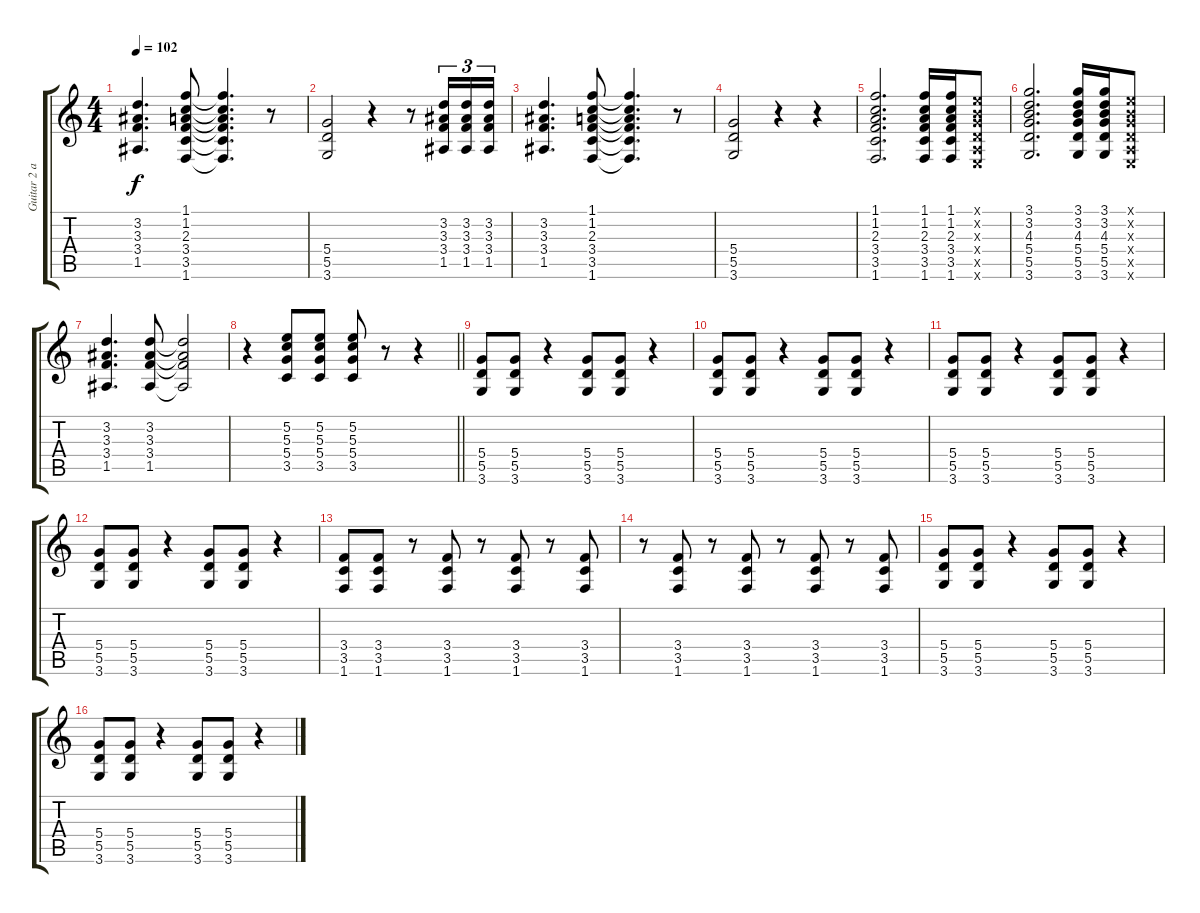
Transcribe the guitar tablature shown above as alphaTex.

\track ("Guitar 2 and 4" "Guitar 2 a") {instrument acousticguitarnylon}
\staff {score tabs}
\tuning (E4 B3 G3 D3 A2 E2) {hide}
\ts (4 4)
\tempo 102
\clef g2
\ks c
(3.2 3.3 3.4 1.5).4{d dy f} (1.1 1.2 2.3 3.4 3.5 1.6).8 (1.1{t} 1.2{t} 2.3{t} 3.4{t} 3.5{t} 1.6{t}).4{d} r.8 |
(5.4 5.5 3.6).2 r.4 r.8 (3.2 3.3 3.4 1.5).16{tu (3 2)} (3.2 3.3 3.4 1.5).16{tu (3 2)} (3.2 3.3 3.4 1.5).16{tu (3 2)} |
(3.2 3.3 3.4 1.5).4{d} (1.1 1.2 2.3 3.4 3.5 1.6).8 (1.1{t} 1.2{t} 2.3{t} 3.4{t} 3.5{t} 1.6{t}).4{d} r.8 |
(5.4 5.5 3.6).2 r.4 r.4 |
(1.1 1.2 2.3 3.4 3.5 1.6).2{d} (1.1 1.2 2.3 3.4 3.5 1.6).16 (1.1 1.2 2.3 3.4 3.5 1.6).16 (0.1{x} 0.2{x} 0.3{x} 0.4{x} 0.5{x} 0.6{x}).8 |
(3.1 3.2 4.3 5.4 5.5 3.6).2{d} (3.1 3.2 4.3 5.4 5.5 3.6).16 (3.1 3.2 4.3 5.4 5.5 3.6).16 (0.1{x} 0.2{x} 0.3{x} 0.4{x} 0.5{x} 0.6{x}).8 |
(3.2 3.3 3.4 1.5).4{d} (3.2 3.3 3.4 1.5).8 (3.2{t} 3.3{t} 3.4{t} 1.5{t}).2 |
\barLineRight lightlight
r.4 (5.2 5.3 5.4 3.5).8 (5.2 5.3 5.4 3.5).8 (5.2 5.3 5.4 3.5).8 r.8 r.4 |
(5.4 5.5 3.6).8 (5.4 5.5 3.6).8 r.4 (5.4 5.5 3.6).8 (5.4 5.5 3.6).8 r.4 |
(5.4 5.5 3.6).8 (5.4 5.5 3.6).8 r.4 (5.4 5.5 3.6).8 (5.4 5.5 3.6).8 r.4 |
(5.4 5.5 3.6).8 (5.4 5.5 3.6).8 r.4 (5.4 5.5 3.6).8 (5.4 5.5 3.6).8 r.4 |
(5.4 5.5 3.6).8 (5.4 5.5 3.6).8 r.4 (5.4 5.5 3.6).8 (5.4 5.5 3.6).8 r.4 |
(3.4 3.5 1.6).8 (3.4 3.5 1.6).8 r.8 (3.4 3.5 1.6).8 r.8 (3.4 3.5 1.6).8 r.8 (3.4 3.5 1.6).8 |
r.8 (3.4 3.5 1.6).8 r.8 (3.4 3.5 1.6).8 r.8 (3.4 3.5 1.6).8 r.8 (3.4 3.5 1.6).8 |
(5.4 5.5 3.6).8 (5.4 5.5 3.6).8 r.4 (5.4 5.5 3.6).8 (5.4 5.5 3.6).8 r.4 |
(5.4 5.5 3.6).8 (5.4 5.5 3.6).8 r.4 (5.4 5.5 3.6).8 (5.4 5.5 3.6).8 r.4
